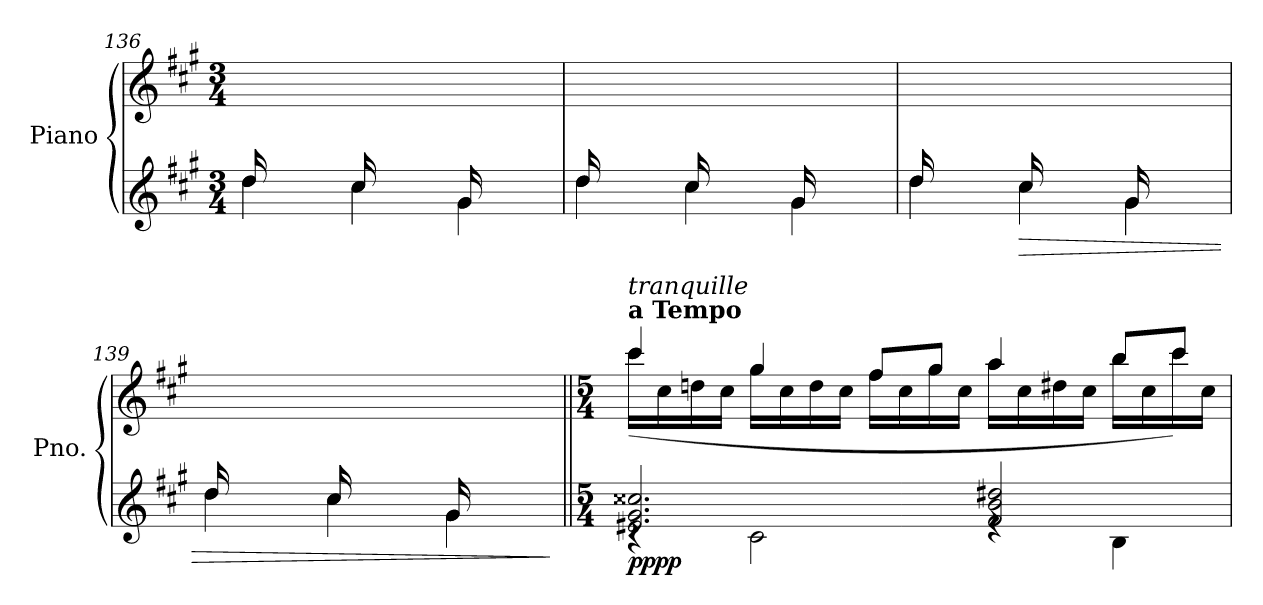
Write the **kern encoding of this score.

**kern	**kern	**dynam
*part1	*part1	*part1
*staff2	*staff1	*staff1/2
*I"Piano	*	*
*I'Pno.	*	*
*clefG2	*clefG2	*
*k[f#c#g#]	*k[f#c#g#]	*
*M3/4	*M3/4	*
=136	=136	=136
*^	*	*
16dd/LL	4dd\	16ryy	.
8.ryy	.	16gg#\	.
.	.	16ee#X\	.
.	.	16b\JJ	.
16cc#/LL	4cc#\	16ryy	.
8.ryy	.	16b\	.
.	.	16ee#\	.
.	.	16gg#\JJ	.
16g#/LL	4g#\	16ryy	.
8.ryy	.	16gg#\	.
.	.	16ee#\	.
.	.	16b\JJ	.
!!LO:LB:g=z
=137	=137	=137	=137
*	*	*MM190	*
16dd/LL	4dd\	16ryy	.
8.ryy	.	16b\	.
.	.	16ee#X\	.
.	.	16gg#\JJ	.
16cc#/LL	4cc#\	16ryy	.
8.ryy	.	16gg#\	.
.	.	16ee#\	.
.	.	16b\JJ	.
16g#/LL	4g#\	16ryy	.
8.ryy	.	16b\	.
.	.	16ee#\	.
.	.	16gg#\JJ	.
=138	=138	=138	=138
*	*	*MM180	*
16dd/LL	4dd\	16ryy	.
8.ryy	.	16gg#\	.
.	.	16ee#X\	.
.	.	16b\JJ	.
*	*	*MM175	*
!	!	!	!LO:HP:b=2
16cc#/LL	4cc#\	16ryy	>
8.ryy	.	16b\	.
.	.	16ee#\	.
.	.	16gg#\JJ	.
*	*	*MM170	*
16g#/LL	4g#\	16ryy	.
8.ryy	.	16gg#\	.
.	.	16ee#\	.
.	.	16b\JJ	.
=139	=139	=139	=139
*	*	*MM165	*
16dd/LL	4dd\	16ryy	.
8.ryy	.	16b\	.
.	.	16ee#X\	.
.	.	16gg#\JJ	.
*	*	*MM160	*
16cc#/LL	4cc#\	16ryy	.
8.ryy	.	16gg#\	.
.	.	16ee#\	.
.	.	16b\JJ	.
*	*	*MM155	*
16g#/LL	4g#\	16ryy	.
8.ryy	.	16b\	.
.	.	16ee#\	.
.	.	16gg#\JJ	.
*v	*v	*	*
.	.	]
!!LO:LB:g=z
=140||	=140||	=140||
*M5/4	*M5/4	*
*	*MM160	*
*^	*^	*
!	!	!LO:TX:a:B:t=a Tempo	!	!
!	!	!LO:TX:a:i:t=tranquille	!	!
!	!	!	!	!LO:DY:b=2
!	!	!	!	!LO:DY:n=1:b
2.e#X/ 2.g#/ 2.cc##X/	4rc	4ccc#/	(>16ccc#i\LL	pp pp
.	.	.	16cc#\	.
.	.	.	16ddn\	.
.	.	.	16cc#\JJ	.
.	2c#i\	4gg#/	16gg#\LL	.
.	.	.	16cc#\	.
.	.	.	16dd\	.
.	.	.	16cc#\JJ	.
.	.	8ff#/L	16ff#\LL	.
.	.	.	16cc#\	.
.	.	8gg#/J	16gg#\	.
.	.	.	16cc#\JJ	.
2f#/ 2b/ 2dd#X/	4re	4aa/	16aa\LL	.
.	.	.	16cc#\	.
.	.	.	16dd#X\	.
.	.	.	16cc#\JJ	.
.	4B\	8bb/L	16bb\LL	.
.	.	.	16cc#\	.
.	.	8ccc#/J	16ccc#\)	.
.	.	.	16cc#\JJ	.
*v	*v	*	*	*
*	*v	*v	*
=	=	=
*-	*-	*-
